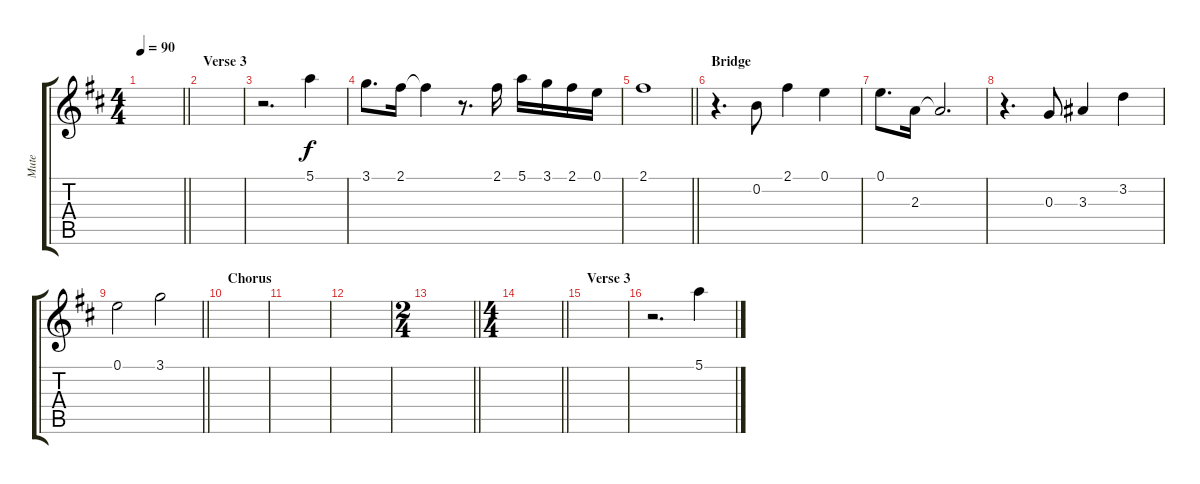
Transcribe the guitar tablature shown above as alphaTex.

\track ("Mute" "Mute") {mute instrument acousticguitarsteel}
\staff {score tabs}
\tuning (E4 B3 G3 D3 A2 E2) {hide}
\ts (4 4)
\tempo 90
\clef g2
\barLineRight lightlight
\ks d
|
\section ("" "Verse 3")
|
r.2{d} 5.1.4 |
3.1.8{d} 2.1.16 2.1{t}.4 r.8{d} 2.1.16 5.1.16 3.1.16 2.1.16 0.1.16 |
\barLineRight lightlight
2.1.1 |
\section ("" "Bridge")
r.4{d} 0.2.8 2.1.4 0.1.4 |
0.1.8{d} 2.3.16 2.3{t}.2{d} |
r.4{d} 0.3.8 3.3.4 3.2.4 |
\barLineRight lightlight
0.1.2 3.1.2 |
\section ("" "Chorus")
|
|
|
\ts (2 4)
\barLineRight lightlight
|
\ts (4 4)
\barLineRight lightlight
|
\section ("" "Verse 3")
|
r.2{d} 5.1.4
